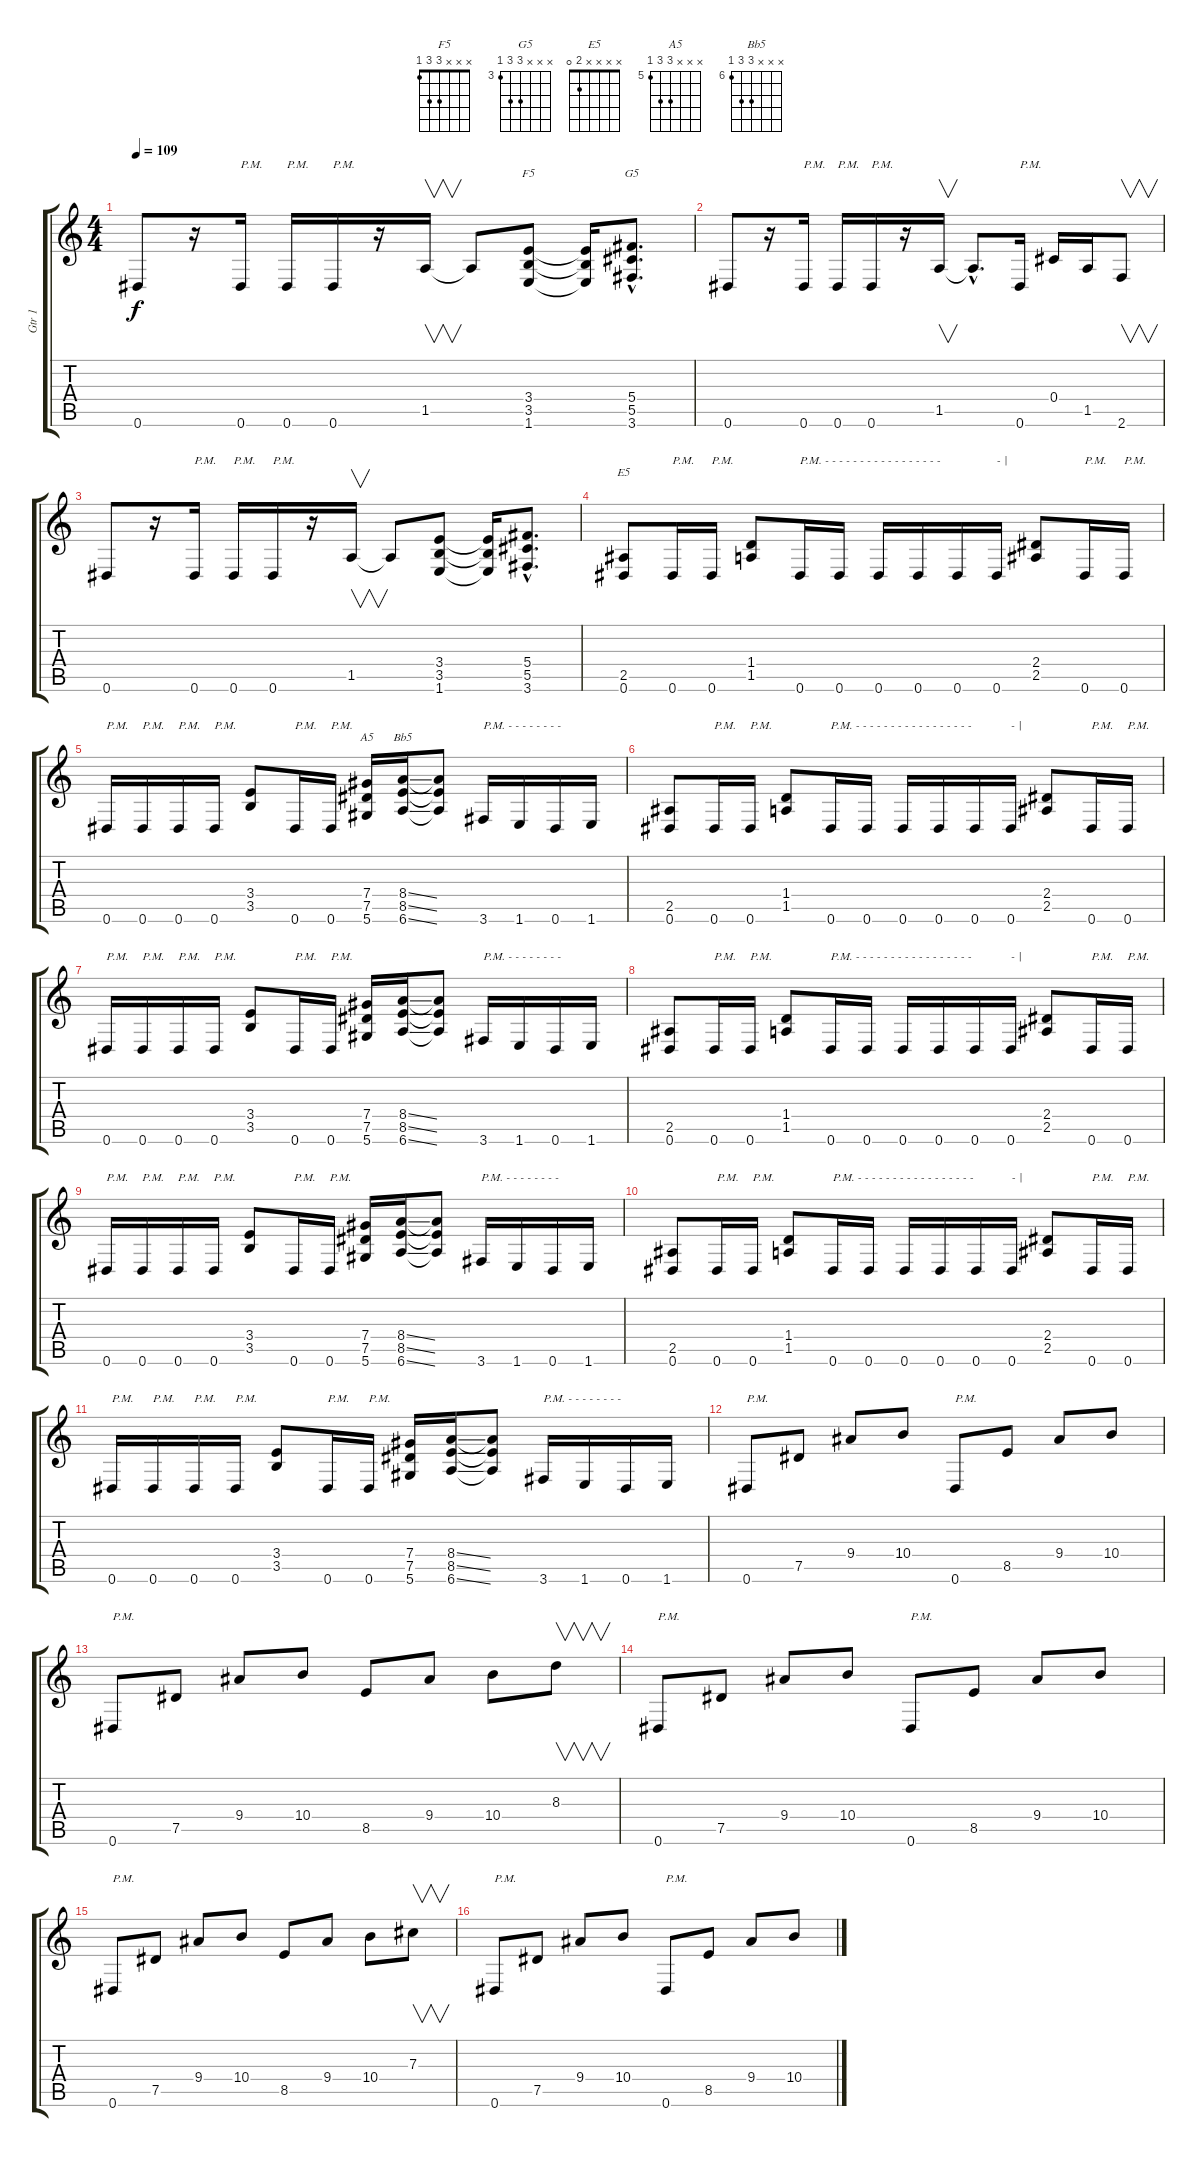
\track ("Gtr 1" "Gtr 1") {instrument distortionguitar}
\staff {score tabs}
\tuning (Eb4 Bb3 Gb3 Db3 Ab2 Eb2) {hide}
\chord ("F5" x x x 3 3 1)
\chord ("G5" x x x 5 5 3) {firstfret 3}
\chord ("E5" x x x x 2 0)
\chord ("A5" x x x 7 7 5) {firstfret 5}
\chord ("Bb5" x x x 8 8 6) {firstfret 6}
\ts (4 4)
\tempo 109
\clef g2
\ks c
0.6.8{dy f} r.16 0.6.16{txt "P.M."} 0.6.16{txt "P.M."} 0.6.16{txt "P.M."} r.16 1.5.16{v} 1.5{t}.8 (3.4 3.5 1.6).8{ch "F5"} (3.4{t} 3.5{t} 1.6{t}).16 (5.4{hac} 5.5{hac} 3.6{hac}).8{d ch "G5"} |
0.6.8 r.16 0.6.16{txt "P.M."} 0.6.16{txt "P.M."} 0.6.16{txt "P.M."} r.16 1.5.16{v} 1.5{hac t}.8{d} 0.6.16{txt "P.M."} 0.4.16 1.5.16 2.6.8{v} |
0.6.8 r.16 0.6.16{txt "P.M."} 0.6.16{txt "P.M."} 0.6.16{txt "P.M."} r.16 1.5.16{v} 1.5{t}.8 (3.4 3.5 1.6).8 (3.4{t} 3.5{t} 1.6{t}).16 (5.4{hac} 5.5{hac} 3.6{hac}).8{d} |
(2.5 0.6).8{ch "E5"} 0.6.16{txt "P.M."} 0.6.16{txt "P.M."} (1.4 1.5).8 0.6.16{txt "P.M. - - - - - - - - - - - - - - - - - "} 0.6.16 0.6.16 0.6.16 0.6.16 0.6.16{txt "- |"} (2.4 2.5).8 0.6.16{txt "P.M."} 0.6.16{txt "P.M."} |
0.6.16{txt "P.M."} 0.6.16{txt "P.M."} 0.6.16{txt "P.M."} 0.6.16{txt "P.M."} (3.4 3.5).8 0.6.16{txt "P.M."} 0.6.16{txt "P.M."} (7.4 7.5 5.6).16{ch "A5"} (8.4{ss} 8.5{ss} 6.6{ss}).16{ch "Bb5"} (8.4{t} 8.5{t} 6.6{t}).8 3.6.16{txt "P.M. - - - - - - - -"} 1.6.16 0.6.16 1.6.16 |
(2.5 0.6).8 0.6.16{txt "P.M."} 0.6.16{txt "P.M."} (1.4 1.5).8 0.6.16{txt "P.M. - - - - - - - - - - - - - - - - - "} 0.6.16 0.6.16 0.6.16 0.6.16 0.6.16{txt "- |"} (2.4 2.5).8 0.6.16{txt "P.M."} 0.6.16{txt "P.M."} |
0.6.16{txt "P.M."} 0.6.16{txt "P.M."} 0.6.16{txt "P.M."} 0.6.16{txt "P.M."} (3.4 3.5).8 0.6.16{txt "P.M."} 0.6.16{txt "P.M."} (7.4 7.5 5.6).16 (8.4{ss} 8.5{ss} 6.6{ss}).16 (8.4{t} 8.5{t} 6.6{t}).8 3.6.16{txt "P.M. - - - - - - - -"} 1.6.16 0.6.16 1.6.16 |
(2.5 0.6).8 0.6.16{txt "P.M."} 0.6.16{txt "P.M."} (1.4 1.5).8 0.6.16{txt "P.M. - - - - - - - - - - - - - - - - - "} 0.6.16 0.6.16 0.6.16 0.6.16 0.6.16{txt "- |"} (2.4 2.5).8 0.6.16{txt "P.M."} 0.6.16{txt "P.M."} |
0.6.16{txt "P.M."} 0.6.16{txt "P.M."} 0.6.16{txt "P.M."} 0.6.16{txt "P.M."} (3.4 3.5).8 0.6.16{txt "P.M."} 0.6.16{txt "P.M."} (7.4 7.5 5.6).16 (8.4{ss} 8.5{ss} 6.6{ss}).16 (8.4{t} 8.5{t} 6.6{t}).8 3.6.16{txt "P.M. - - - - - - - -"} 1.6.16 0.6.16 1.6.16 |
(2.5 0.6).8 0.6.16{txt "P.M."} 0.6.16{txt "P.M."} (1.4 1.5).8 0.6.16{txt "P.M. - - - - - - - - - - - - - - - - - "} 0.6.16 0.6.16 0.6.16 0.6.16 0.6.16{txt "- |"} (2.4 2.5).8 0.6.16{txt "P.M."} 0.6.16{txt "P.M."} |
0.6.16{txt "P.M."} 0.6.16{txt "P.M."} 0.6.16{txt "P.M."} 0.6.16{txt "P.M."} (3.4 3.5).8 0.6.16{txt "P.M."} 0.6.16{txt "P.M."} (7.4 7.5 5.6).16 (8.4{ss} 8.5{ss} 6.6{ss}).16 (8.4{t} 8.5{t} 6.6{t}).8 3.6.16{txt "P.M. - - - - - - - -"} 1.6.16 0.6.16 1.6.16 |
0.6.8{txt "P.M."} 7.5.8 9.4.8 10.4.8 0.6.8{txt "P.M."} 8.5.8 9.4.8 10.4.8 |
0.6.8{txt "P.M."} 7.5.8 9.4.8 10.4.8 8.5.8 9.4.8 10.4.8 8.3.8{v} |
0.6.8{txt "P.M."} 7.5.8 9.4.8 10.4.8 0.6.8{txt "P.M."} 8.5.8 9.4.8 10.4.8 |
0.6.8{txt "P.M."} 7.5.8 9.4.8 10.4.8 8.5.8 9.4.8 10.4.8 7.3.8{v} |
0.6.8{txt "P.M."} 7.5.8 9.4.8 10.4.8 0.6.8{txt "P.M."} 8.5.8 9.4.8 10.4.8
